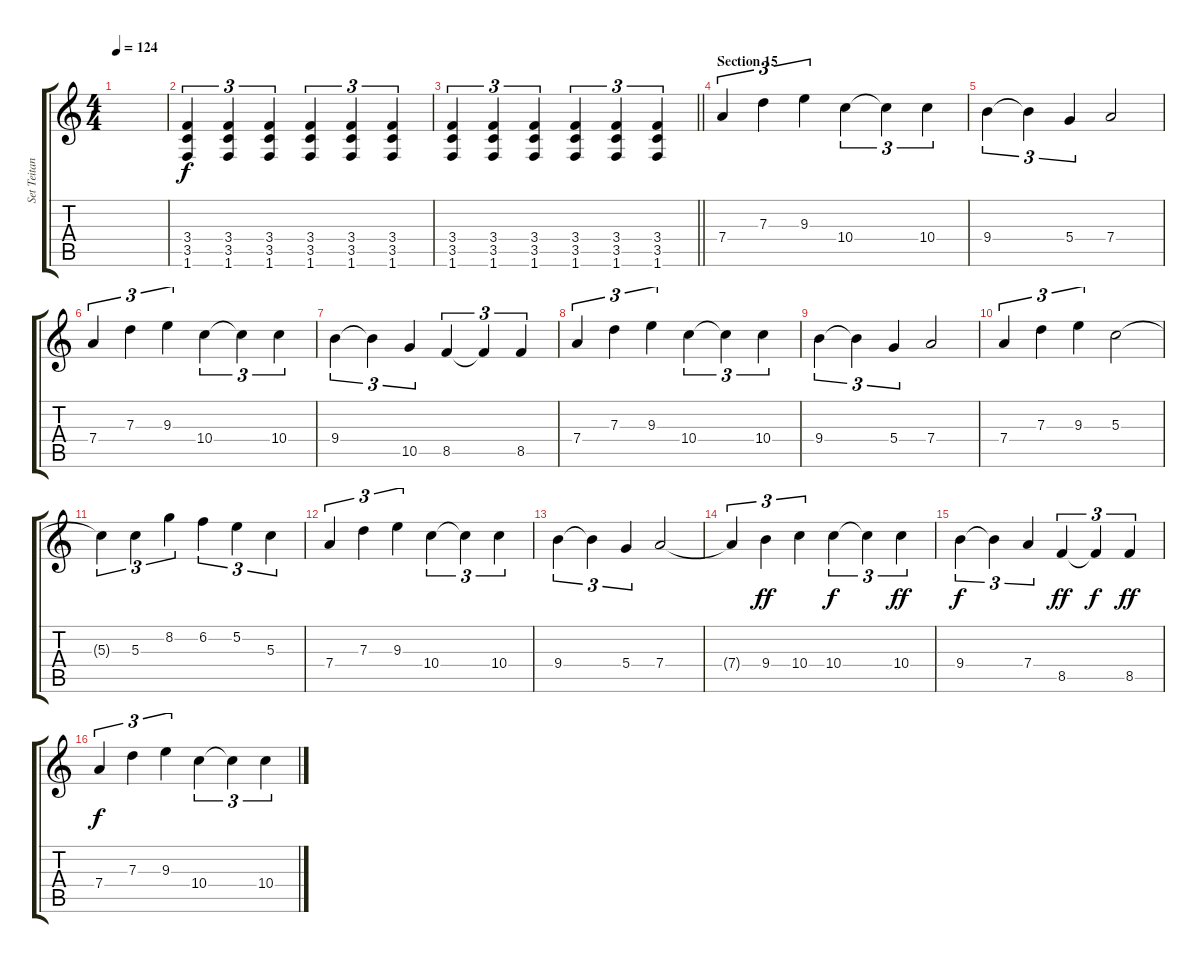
\track ("Set Teitan" "Set Teitan") {instrument distortionguitar}
\staff {score tabs}
\tuning (E4 B3 G3 D3 A2 E2) {hide}
\ts (4 4)
\tempo 124
\clef g2
\ks c
|
(3.4 3.5 1.6).4{tu (3 2) volume 16} (3.4 3.5 1.6).4{tu (3 2)} (3.4 3.5 1.6).4{tu (3 2)} (3.4 3.5 1.6).4{tu (3 2)} (3.4 3.5 1.6).4{tu (3 2)} (3.4 3.5 1.6).4{tu (3 2)} |
\barLineRight lightlight
(3.4 3.5 1.6).4{tu (3 2)} (3.4 3.5 1.6).4{tu (3 2)} (3.4 3.5 1.6).4{tu (3 2)} (3.4 3.5 1.6).4{tu (3 2)} (3.4 3.5 1.6).4{tu (3 2)} (3.4 3.5 1.6).4{tu (3 2)} |
\section ("" "Section 15")
7.4.4{tu (3 2)} 7.3.4{tu (3 2)} 9.3.4{tu (3 2)} 10.4.4{tu (3 2)} 10.4{t}.4{tu (3 2)} 10.4.4{tu (3 2)} |
9.4.4{tu (3 2)} 9.4{t}.4{tu (3 2)} 5.4.4{tu (3 2)} 7.4.2 |
7.4.4{tu (3 2)} 7.3.4{tu (3 2)} 9.3.4{tu (3 2)} 10.4.4{tu (3 2)} 10.4{t}.4{tu (3 2)} 10.4.4{tu (3 2)} |
9.4.4{tu (3 2)} 9.4{t}.4{tu (3 2)} 10.5.4{tu (3 2)} 8.5.4{tu (3 2)} 8.5{t}.4{tu (3 2)} 8.5.4{tu (3 2)} |
7.4.4{tu (3 2)} 7.3.4{tu (3 2)} 9.3.4{tu (3 2)} 10.4.4{tu (3 2)} 10.4{t}.4{tu (3 2)} 10.4.4{tu (3 2)} |
9.4.4{tu (3 2)} 9.4{t}.4{tu (3 2)} 5.4.4{tu (3 2)} 7.4.2 |
7.4.4{tu (3 2)} 7.3.4{tu (3 2)} 9.3.4{tu (3 2)} 5.3.2 |
5.3{t}.4{tu (3 2)} 5.3.4{tu (3 2)} 8.2.4{tu (3 2)} 6.2.4{tu (3 2)} 5.2.4{tu (3 2)} 5.3.4{tu (3 2)} |
7.4.4{tu (3 2)} 7.3.4{tu (3 2)} 9.3.4{tu (3 2)} 10.4.4{tu (3 2)} 10.4{t}.4{tu (3 2)} 10.4.4{tu (3 2)} |
9.4.4{tu (3 2)} 9.4{t}.4{tu (3 2)} 5.4.4{tu (3 2)} 7.4.2 |
7.4{t}.4{tu (3 2)} 9.4.4{tu (3 2) dy ff} 10.4.4{tu (3 2)} 10.4.4{tu (3 2) dy f} 10.4{t}.4{tu (3 2)} 10.4.4{tu (3 2) dy ff} |
9.4.4{tu (3 2) dy f} 9.4{t}.4{tu (3 2)} 7.4.4{tu (3 2)} 8.5.4{tu (3 2) dy ff} 8.5{t}.4{tu (3 2) dy f} 8.5.4{tu (3 2) dy ff} |
7.4.4{tu (3 2) dy f} 7.3.4{tu (3 2)} 9.3.4{tu (3 2)} 10.4.4{tu (3 2)} 10.4{t}.4{tu (3 2)} 10.4.4{tu (3 2)}
